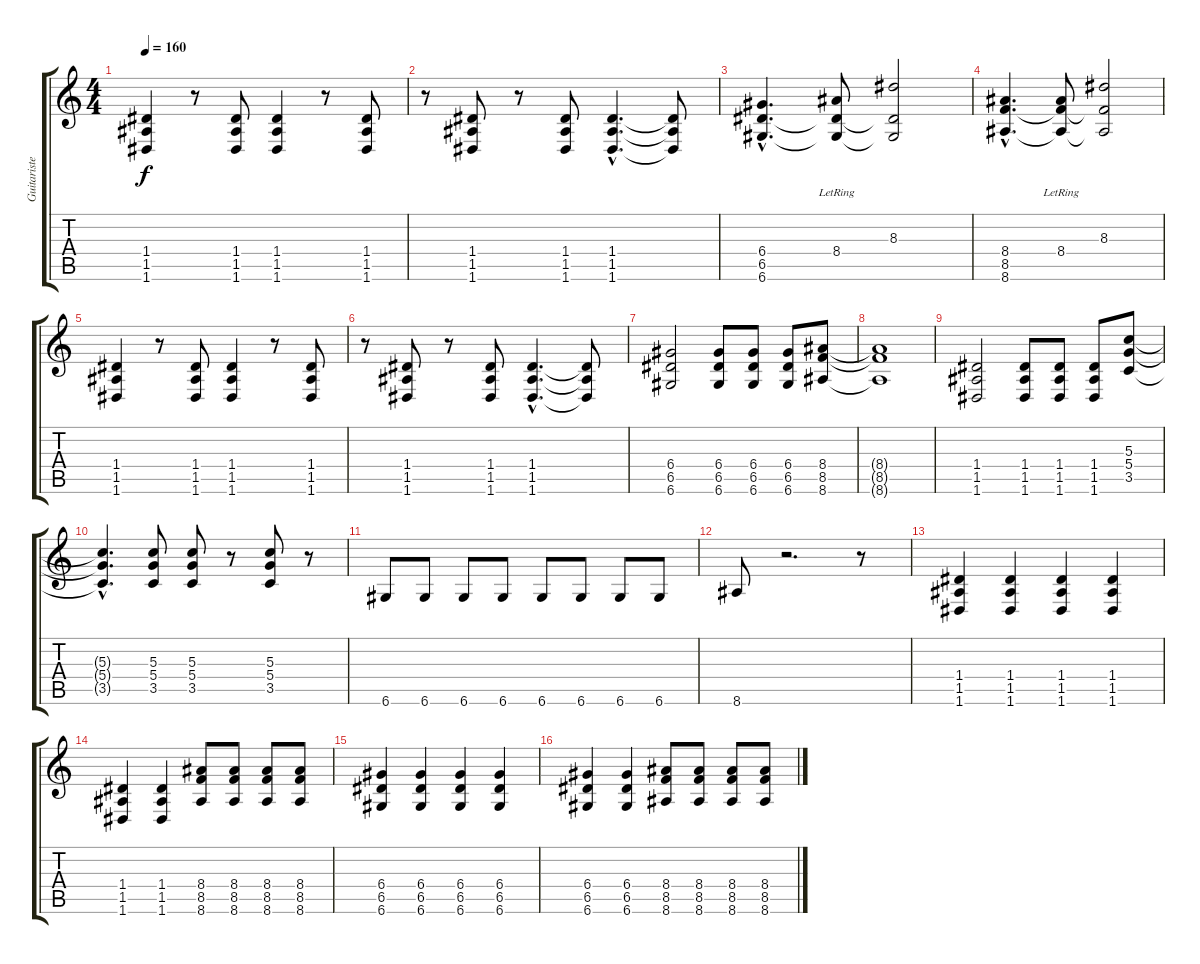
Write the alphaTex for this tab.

\track ("Guitariste de G.C" "Guitariste") {instrument distortionguitar}
\staff {score tabs}
\tuning (E4 B3 G3 D3 A2 D2) {hide}
\ts (4 4)
\tempo 160
\clef g2
\ks c
(1.4 1.5 1.6).4{dy f} r.8 (1.4 1.5 1.6).8 (1.4 1.5 1.6).4 r.8 (1.4 1.5 1.6).8 |
r.8 (1.4 1.5 1.6).8 r.8 (1.4 1.5 1.6).8 (1.4{hac} 1.5{hac} 1.6{hac}).4{d} (1.4{t} 1.5{t} 1.6{t}).8 |
(6.4{hac} 6.5{hac} 6.6{hac}).4{d} (8.4{lr} 6.5{t} 6.6{t}).8 (8.3 6.5{t} 6.6{t}).2 |
(8.4{hac} 8.5{hac} 8.6{hac}).4{d} (8.4{lr} 8.5{t} 8.6{t}).8 (8.3 8.5{t} 8.6{t}).2 |
(1.4 1.5 1.6).4 r.8 (1.4 1.5 1.6).8 (1.4 1.5 1.6).4 r.8 (1.4 1.5 1.6).8 |
r.8 (1.4 1.5 1.6).8 r.8 (1.4 1.5 1.6).8 (1.4{hac} 1.5{hac} 1.6{hac}).4{d} (1.4{t} 1.5{t} 1.6{t}).8 |
(6.4 6.5 6.6).2 (6.4 6.5 6.6).8 (6.4 6.5 6.6).8 (6.4 6.5 6.6).8 (8.4 8.5 8.6).8 |
(8.4{t} 8.5{t} 8.6{t}).1 |
(1.4 1.5 1.6).2 (1.4 1.5 1.6).8 (1.4 1.5 1.6).8 (1.4 1.5 1.6).8 (5.3 5.4 3.5).8 |
(5.3{hac t} 5.4{hac t} 3.5{hac t}).4{d} (5.3 5.4 3.5).8 (5.3 5.4 3.5).8 r.8 (5.3 5.4 3.5).8 r.8 |
6.6.8 6.6.8 6.6.8 6.6.8 6.6.8 6.6.8 6.6.8 6.6.8 |
8.6.8 r.2{d} r.8 |
(1.4 1.5 1.6).4 (1.4 1.5 1.6).4 (1.4 1.5 1.6).4 (1.4 1.5 1.6).4 |
(1.4 1.5 1.6).4 (1.4 1.5 1.6).4 (8.4 8.5 8.6).8 (8.4 8.5 8.6).8 (8.4 8.5 8.6).8 (8.4 8.5 8.6).8 |
(6.4 6.5 6.6).4 (6.4 6.5 6.6).4 (6.4 6.5 6.6).4 (6.4 6.5 6.6).4 |
(6.4 6.5 6.6).4 (6.4 6.5 6.6).4 (8.4 8.5 8.6).8 (8.4 8.5 8.6).8 (8.4 8.5 8.6).8 (8.4 8.5 8.6).8
